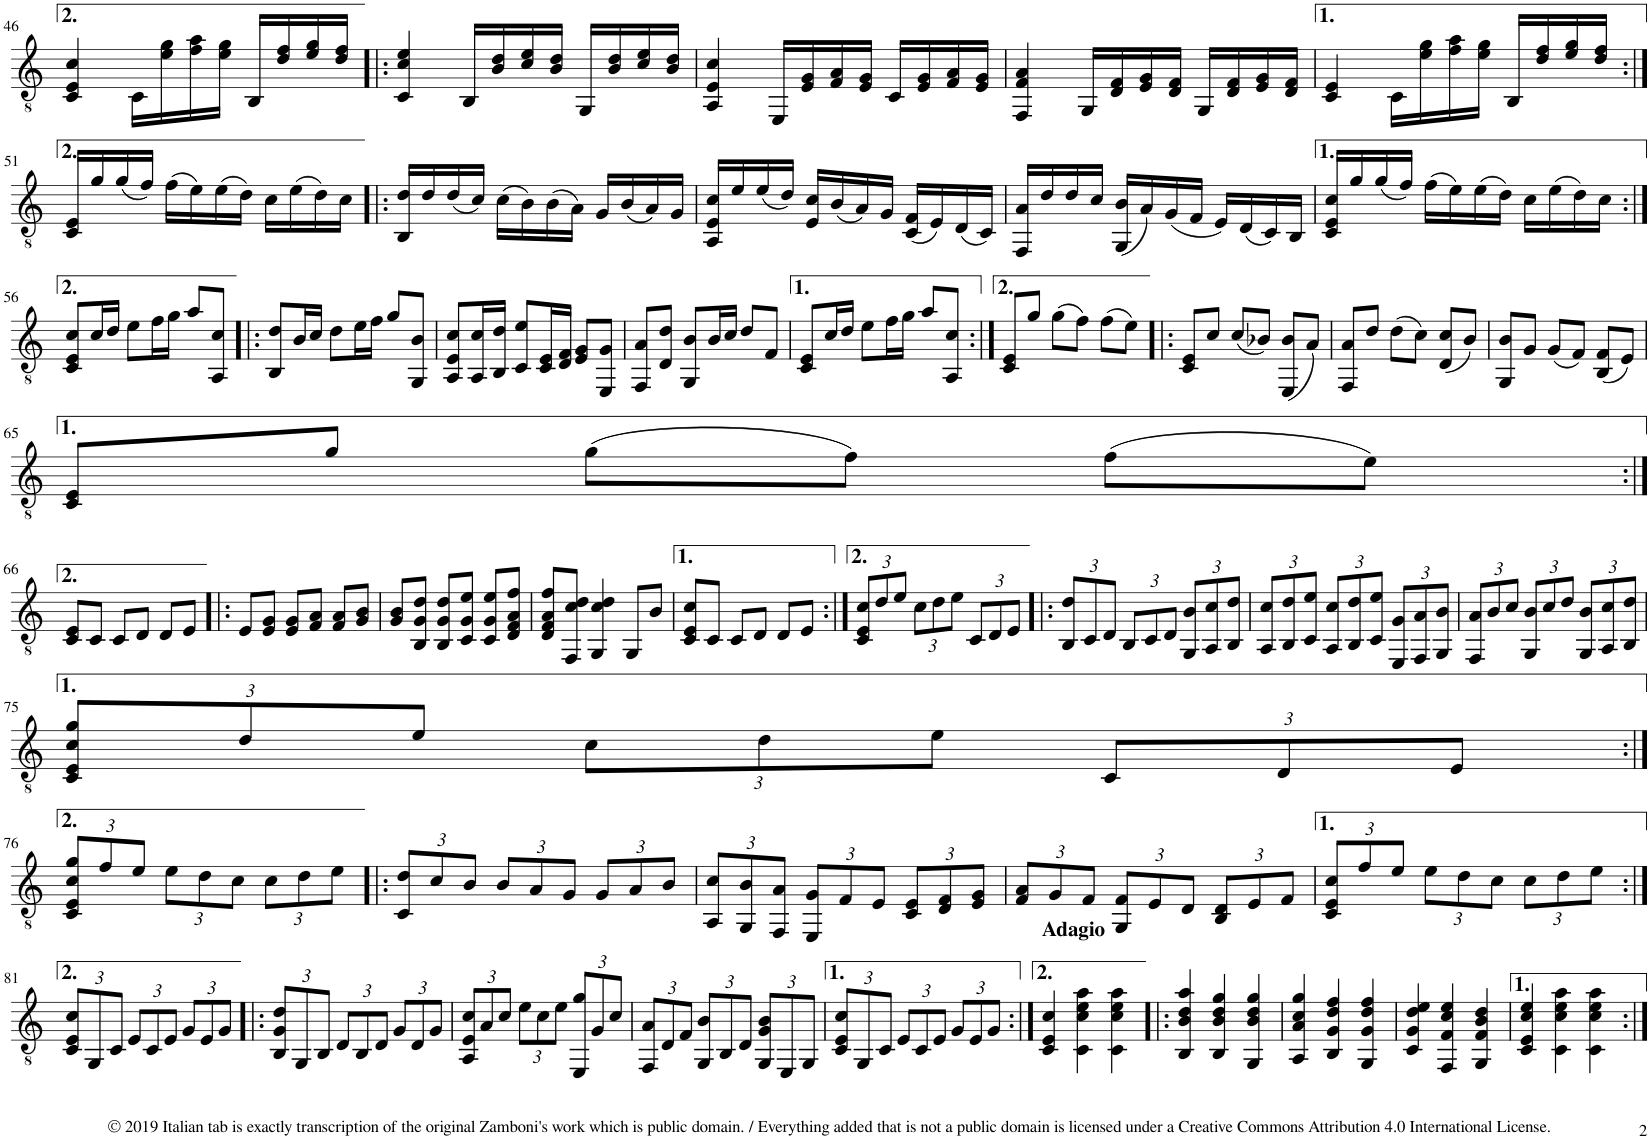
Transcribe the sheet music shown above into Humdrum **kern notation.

**kern
*part1
*staff1
*I"Klasická kytara
*I'Kyt.
!!LO:PB:g=z
*clefGv2
*k[]
*M3/4
=46
4C/ 4E/ 4c/
16C\LL
16e\ 16g\
16f\ 16a\
16e\ 16g\JJ
16BB/LL
16d/ 16f/
16e/ 16g/
16d/ 16f/JJ
=47!|:
4C/ 4c/ 4e/
16BB/LL
16B/ 16d/
16c/ 16e/
16B/ 16d/JJ
16GG/LL
16B/ 16d/
16c/ 16e/
16B/ 16d/JJ
=48
4AA/ 4E/ 4c/
16EE/LL
16E/ 16G/
16F/ 16A/
16E/ 16G/JJ
16C/LL
16E/ 16G/
16F/ 16A/
16E/ 16G/JJ
=49
4FF/ 4F/ 4A/
16GG/LL
16D/ 16F/
16E/ 16G/
16D/ 16F/JJ
16GG/LL
16D/ 16F/
16E/ 16G/
16D/ 16F/JJ
=50
4C/ 4E/
16C\LL
16e\ 16g\
16f\ 16a\
16e\ 16g\JJ
16BB/LL
16d/ 16f/
16e/ 16g/
16d/ 16f/JJ
!!LO:LB:g=z
=51:|!
16C/ 16E/LL
16g/
(16g/
16f/JJ)
(16f\LL
16e\)
(16e\
16d\JJ)
16c\LL
(16e\
16d\)
16c\JJ
=52!|:
16BB/ 16d/LL
16d/
(16d/
16c/JJ)
(16c\LL
16B\)
(16B\
16A\JJ)
16G/LL
(16B/
16A/)
16G/JJ
=53
16AA/ 16E/ 16c/LL
16e/
(16e/
16d/JJ)
16E/ 16c/LL
(16B/
16A/)
16G/JJ
(16C/ 16F/LL
16E/)
(16D/
16C/JJ)
=54
16FF/ 16A/LL
16d/
16d/
16c/JJ
(16GG/ 16B/LL
16A/)
(16G/
16F/JJ
16E/LL)
(16D/
16C/)
16BB/JJ
=55
16C/ 16E/ 16c/LL
16g/
(16g/
16f/JJ)
(16f\LL
16e\)
(16e\
16d\JJ)
16c\LL
(16e\
16d\)
16c\JJ
!!LO:LB:g=z
=56:|!
8C/ 8E/ 8c/L
16c/L
16d/JJ
8e\L
16f\L
16g\JJ
8a/L
8AA/ 8c/J
=57!|:
8BB/ 8d/L
16B/L
16c/JJ
8d\L
16e\L
16f\JJ
8g/L
8GG/ 8B/J
=58
8AA/ 8E/ 8c/L
16AA/ 16c/L
16BB/ 16d/JJ
8C/ 8e/L
16C/ 16E/L
16D/ 16F/JJ
8E/ 8G/L
8EE/ 8G/J
=59
8FF/ 8A/L
8D/ 8d/J
8GG/ 8B/L
16B/L
16c/JJ
8d/L
8F/J
=60
8C/ 8E/L
16c/L
16d/JJ
8e\L
16f\L
16g\JJ
8a/L
8AA/ 8c/J
=61:|!
8C/ 8E/L
8g/J
(8g\L
8f\J)
(8f\L
8e\J)
=62!|:
8C/ 8E/L
8c/J
(8c/L
8B-X/J)
(8EE/ 8B-/L
8A/J)
=63
8FF/ 8A/L
8d/J
(8d\L
8c\J)
(8D/ 8c/L
8B/J)
=64
8GG/ 8B/L
8G/J
(8G/L
8F/J)
(8BB/ 8F/L
8E/J)
!!LO:LB:g=z
=65
8C/ 8E/L
8g/J
(8g\L
8f\J)
(8f\L
8e\J)
!!LO:LB:g=z
=66:|!
8C/ 8E/L
8C/J
8C/L
8D/J
8D/L
8E/J
=67!|:
8E/L
8E/ 8G/J
8E/ 8G/L
8F/ 8A/J
8F/ 8A/L
8G/ 8B/J
=68
8G/ 8B/L
8BB/ 8G/ 8d/J
8BB/ 8G/ 8d/L
8C/ 8G/ 8e/J
8C/ 8G/ 8e/L
8D/ 8F/ 8A/ 8f/J
=69
8D/ 8F/ 8A/ 8f/L
8FF/ 8c/ 8d/J
4GG/ 4c/ 4d/
8GG/L
8B/J
=70
8C/ 8E/ 8c/L
8C/J
8C/L
8D/J
8D/L
8E/J
=71:|!
*Xbrackettup
12C/ 12E/ 12c/L
12d/
12e/J
12c\L
12d\
12e\J
12C/L
12D/
12E/J
=72!|:
12BB/ 12d/L
12C/
12D/J
12BB/L
12C/
12D/J
12GG/ 12B/L
12AA/ 12c/
12BB/ 12d/J
=73
12AA/ 12c/L
12BB/ 12d/
12C/ 12e/J
12AA/ 12c/L
12BB/ 12d/
12C/ 12e/J
12EE/ 12G/L
12FF/ 12A/
12GG/ 12B/J
=74
12FF/ 12A/L
12B/
12c/J
12GG/ 12B/L
12c/
12d/J
12GG/ 12B/L
12AA/ 12c/
12BB/ 12d/J
!!LO:LB:g=z
=75
12C/ 12E/ 12c/ 12g/L
12d/
12e/J
12c\L
12d\
12e\J
12C/L
12D/
12E/J
!!LO:LB:g=z
=76:|!
12C/ 12E/ 12c/ 12g/L
12f/
12e/J
12e\L
12d\
12c\J
12c\L
12d\
12e\J
=77!|:
12C/ 12d/L
12c/
12B/J
12B/L
12A/
12G/J
12G/L
12A/
12B/J
=78
12AA/ 12c/L
12GG/ 12B/
12FF/ 12A/J
12EE/ 12G/L
12F/
12E/J
12C/ 12E/L
12D/ 12F/
12E/ 12G/J
=79
12F/ 12A/L
12G/
12F/J
12GG/ 12F/L
12E/
12D/J
12BB/ 12D/L
12E/
12F/J
=80
12C/ 12E/ 12c/L
12f/
12e/J
12e\L
12d\
12c\J
12c\L
12d\
12e\J
!!LO:LB:g=z
=81:|!
12C/ 12E/ 12c/L
12GG/
12C/J
12E/L
12C/
12E/J
12G/L
12E/
12G/J
=82!|:
12BB/ 12G/ 12d/L
12GG/
12BB/J
12D/L
12BB/
12D/J
12G/L
12D/
12G/J
=83
12AA/ 12E/ 12c/L
12A/
12c/J
12e\L
12c\
12e\J
12EE/ 12g/L
12G/
12c/J
=84
12FF/ 12A/L
12D/
12F/J
12GG/ 12B/L
12BB/
12D/J
12GG/ 12G/ 12B/L
12EE/
12GG/J
=85
12C/ 12E/ 12c/L
12GG/
12C/J
12E/L
12C/
12E/J
12G/L
12E/
12G/J
=86:|!
!LO:TX:a:B:t=Adagio
4C/ 4E/ 4c/
4C\ 4c\ 4e\ 4a\
4C\ 4c\ 4e\ 4a\
=87!|:
4BB/ 4B/ 4d/ 4a/
4BB/ 4B/ 4d/ 4g/
4GG/ 4B/ 4d/ 4g/
=88
4AA/ 4A/ 4c/ 4g/
4BB/ 4G/ 4d/ 4f/
4GG/ 4G/ 4d/ 4f/
=89
4C/ 4G/ 4d/ 4e/
4FF/ 4F/ 4c/ 4e/
4GG/ 4F/ 4B/ 4d/
=90
4C/ 4E/ 4c/ 4e/
4C\ 4c\ 4e\ 4a\
4C\ 4c\ 4e\ 4a\
=:|!
*-
